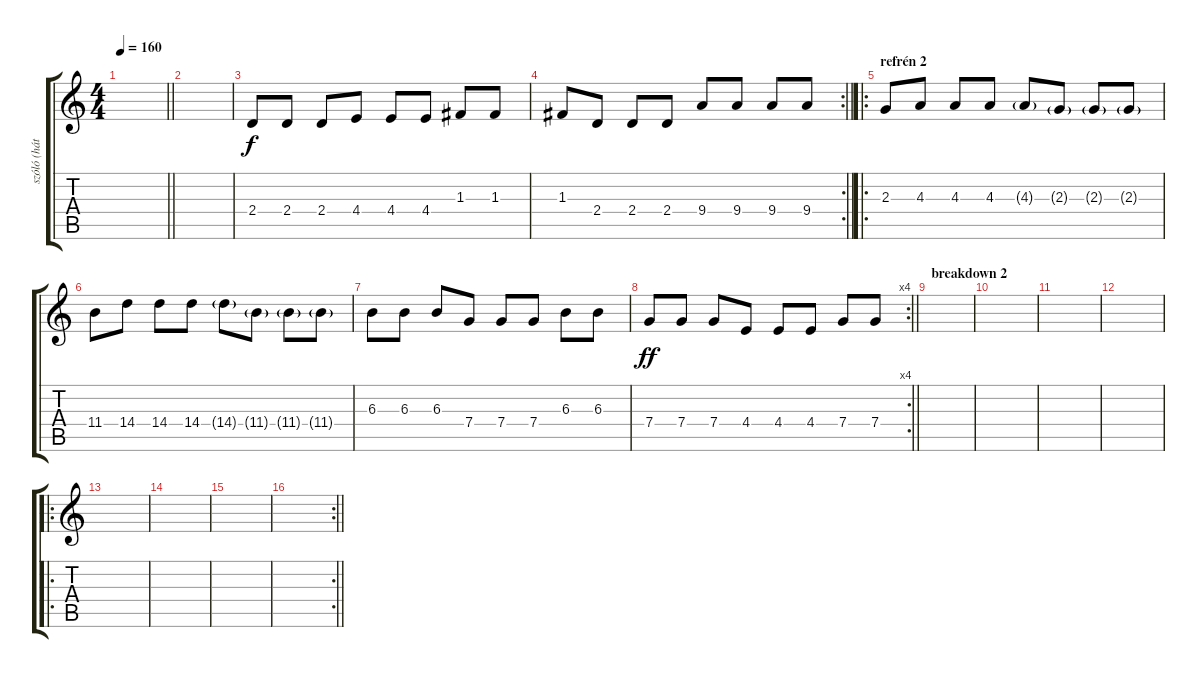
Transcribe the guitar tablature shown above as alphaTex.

\track ("szóló (háttér)" "szóló (hát") {instrument overdrivenguitar}
\staff {score tabs}
\tuning (D4 A3 F3 C3 G2 C2) {hide}
\ts (4 4)
\tempo 160
\clef g2
\barLineRight lightlight
\ks c
|
|
2.4.8 2.4.8 2.4.8 4.4.8 4.4.8 4.4.8 1.3.8 1.3.8 |
\rc 2
\barLineRight lightlight
1.3.8 2.4.8 2.4.8 2.4.8 9.4.8 9.4.8 9.4.8 9.4.8 |
\ro
\section ("" "refrén 2")
2.3.8 4.3.8 4.3.8 4.3.8 4.3{g}.8 2.3{g}.8 2.3{g}.8 2.3{g}.8 |
11.4.8 14.4.8 14.4.8 14.4.8 14.4{g}.8 11.4{g}.8 11.4{g}.8 11.4{g}.8 |
6.3.8 6.3.8 6.3.8 7.4.8 7.4.8 7.4.8 6.3.8 6.3.8 |
\rc 4
\barLineRight lightlight
7.4.8{dy ff} 7.4.8 7.4.8 4.4.8 4.4.8 4.4.8 7.4.8 7.4.8 |
\section ("" "breakdown 2")
|
|
|
|
\ro
|
|
|
\rc 2
\barLineRight lightlight
